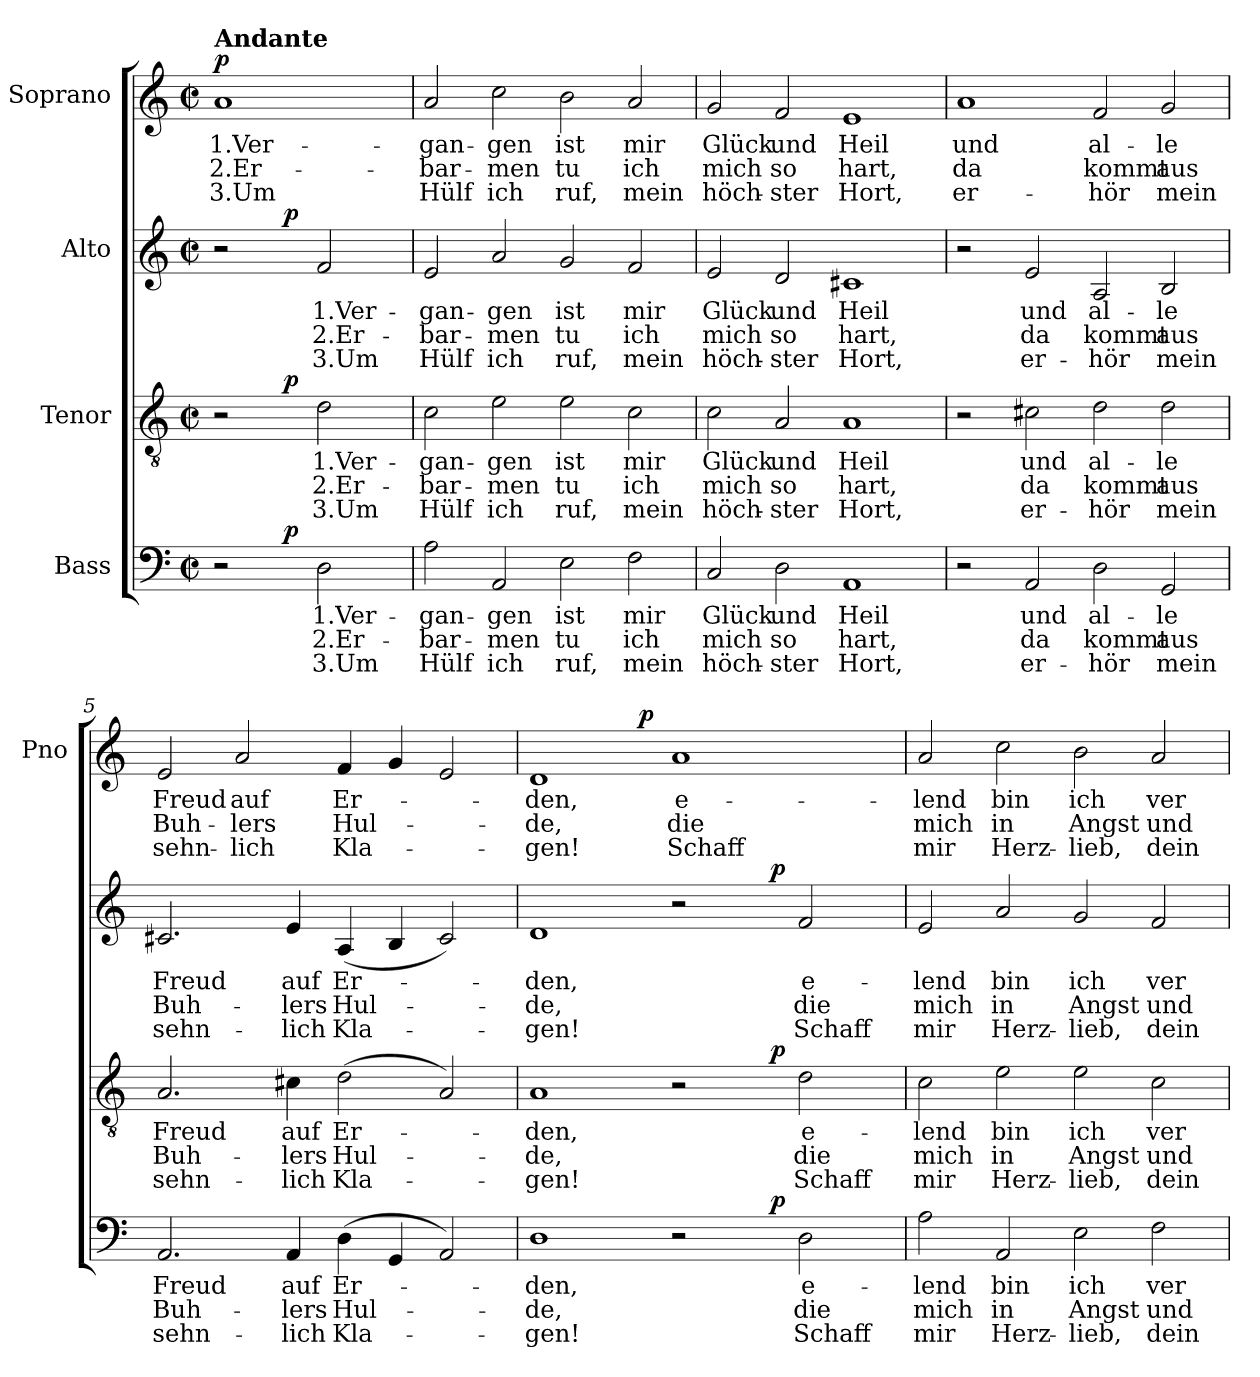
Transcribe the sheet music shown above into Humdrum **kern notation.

**kern	**text	**text	**text	**dynam	**kern	**text	**text	**text	**dynam	**kern	**text	**text	**text	**dynam	**kern	**text	**text	**text	**dynam
*part4	*part4	*part4	*part4	*part4	*part3	*part3	*part3	*part3	*part3	*part2	*part2	*part2	*part2	*part2	*part1	*part1	*part1	*part1	*part1
*staff4	*staff4	*staff4	*staff4	*staff4	*staff3	*staff3	*staff3	*staff3	*staff3	*staff2	*staff2	*staff2	*staff2	*staff2	*staff1	*staff1	*staff1	*staff1	*staff1
*I"Bass	*	*	*	*	*I"Tenor	*	*	*	*	*I"Alto	*	*	*	*	*I"Soprano	*	*	*	*
*	*	*	*	*	*	*	*	*	*	*	*	*	*	*	*I'Pno	*	*	*	*
*clefF4	*	*	*	*	*clefGv2	*	*	*	*	*clefG2	*	*	*	*	*clefG2	*	*	*	*
*k[]	*	*	*	*	*k[]	*	*	*	*	*k[]	*	*	*	*	*k[]	*	*	*	*
*C:	*	*	*	*	*C:	*	*	*	*	*C:	*	*	*	*	*C:	*	*	*	*
*M2/2	*	*	*	*	*M2/2	*	*	*	*	*M2/2	*	*	*	*	*M2/2	*	*	*	*
*met(c|)	*	*	*	*	*met(c|)	*	*	*	*	*met(c|)	*	*	*	*	*met(c|)	*	*	*	*
=1	=1	=1	=1	=1	=1	=1	=1	=1	=1	=1	=1	=1	=1	=1	=1	=1	=1	=1	=1
!	!	!	!	!	!	!	!	!	!	!	!	!	!	!	!LO:TX:a:B:t=Andante	!	!	!	!
!	!	!	!	!	!	!	!	!	!	!	!	!	!	!	!	!	!	!	!LO:DY:a
*^	*	*	*	*	*^	*	*	*	*	*^	*	*	*	*	*	*	*	*	*
2r	4ryy	.	.	.	.	2r	4ryy	.	.	.	.	2r	4ryy	.	.	.	.	1a	1.Ver-	2.Er-	3.Um	p
.	16.ryy	.	.	.	.	.	16.ryy	.	.	.	.	.	16.ryy	.	.	.	.	.	.	.	.	.
!	!	!	!	!	!LO:DY:a	!	!	!	!	!	!LO:DY:a	!	!	!	!	!	!LO:DY:a	!	!	!	!	!
.	2ryy	.	.	.	p	.	2ryy	.	.	.	p	.	2ryy	.	.	.	p	.	.	.	.	.
2D\	.	1.Ver-	2.Er-	3.Um	.	2d\	.	1.Ver-	2.Er-	3.Um	.	2f/	.	1.Ver-	2.Er-	3.Um	.	.	.	.	.	.
.	8ryy	.	.	.	.	.	8ryy	.	.	.	.	.	8ryy	.	.	.	.	.	.	.	.	.
.	32ryy	.	.	.	.	.	32ryy	.	.	.	.	.	32ryy	.	.	.	.	.	.	.	.	.
*v	*v	*	*	*	*	*	*	*	*	*	*	*v	*v	*	*	*	*	*	*	*	*	*
*	*	*	*	*	*v	*v	*	*	*	*	*	*	*	*	*	*	*	*	*	*
=2	=2	=2	=2	=2	=2	=2	=2	=2	=2	=2	=2	=2	=2	=2	=2	=2	=2	=2	=2
2A\	-gan-	-bar-	Hülf	.	2c\	-gan-	-bar-	Hülf	.	2e/	-gan-	-bar-	Hülf	.	2a/	-gan-	-bar-	Hülf	.
2AA/	-gen	-men	ich	.	2e\	-gen	-men	ich	.	2a/	-gen	-men	ich	.	2cc\	-gen	-men	ich	.
2E\	ist	tu	ruf,	.	2e\	ist	tu	ruf,	.	2g/	ist	tu	ruf,	.	2b\	ist	tu	ruf,	.
2F\	mir	ich	mein	.	2c\	mir	ich	mein	.	2f/	mir	ich	mein	.	2a/	mir	ich	mein	.
=3	=3	=3	=3	=3	=3	=3	=3	=3	=3	=3	=3	=3	=3	=3	=3	=3	=3	=3	=3
2C/	Glück	mich	höch-	.	2c\	Glück	mich	höch-	.	2e/	Glück	mich	höch-	.	2g/	Glück	mich	höch-	.
2D\	und	so	-ster	.	2A/	und	so	-ster	.	2d/	und	so	-ster	.	2f/	und	so	-ster	.
1AA	Heil	hart,	Hort,	.	1A	Heil	hart,	Hort,	.	1c#X	Heil	hart,	Hort,	.	1e	Heil	hart,	Hort,	.
=4	=4	=4	=4	=4	=4	=4	=4	=4	=4	=4	=4	=4	=4	=4	=4	=4	=4	=4	=4
2r	.	.	.	.	2r	.	.	.	.	2r	.	.	.	.	1a	und	da	er-	.
2AA/	und	da	er-	.	2c#X\	und	da	er-	.	2e/	und	da	er-	.	.	.	.	.	.
2D\	al-	kommt	-hör	.	2d\	al-	kommt	-hör	.	2A/	al-	kommt	-hör	.	2f/	al-	kommt	-hör	.
2GG/	-le	aus	mein	.	2d\	-le	aus	mein	.	2B/	-le	aus	mein	.	2g/	-le	aus	mein	.
=5	=5	=5	=5	=5	=5	=5	=5	=5	=5	=5	=5	=5	=5	=5	=5	=5	=5	=5	=5
2.AA/	Freud	Buh-	sehn-	.	2.A/	Freud	Buh-	sehn-	.	2.c#X/	Freud	Buh-	sehn-	.	2e/	Freud	Buh-	sehn-	.
.	.	.	.	.	.	.	.	.	.	.	.	.	.	.	2a/	auf	-lers	-lich	.
4AA/	auf	-lers	-lich	.	4c#X\	auf	-lers	-lich	.	4e/	auf	-lers	-lich	.	.	.	.	.	.
(4D\	Er-	Hul-	Kla-	.	(2d\	Er-	Hul-	Kla-	.	(4A/	Er-	Hul-	Kla-	.	4f/	Er-	Hul-	Kla-	.
4GG/	.	.	.	.	.	.	.	.	.	4B/	.	.	.	.	4g/	.	.	.	.
2AA/)	.	.	.	.	2A/)	.	.	.	.	2c#/)	.	.	.	.	2e/	.	.	.	.
!!LO:LB:g=z
=6	=6	=6	=6	=6	=6	=6	=6	=6	=6	=6	=6	=6	=6	=6	=6	=6	=6	=6	=6
*^	*	*	*	*	*^	*	*	*	*	*^	*	*	*	*	*^	*	*	*	*
1D	1ryy	-den,	-de,	-gen!	.	1A	1ryy	-den,	-de,	-gen!	.	1d	1ryy	-den,	-de,	-gen!	.	1d	2..ryy	-den,	-de,	-gen!	.
!	!	!	!	!	!	!	!	!	!	!	!	!	!	!	!	!	!	!	!	!	!	!	!LO:DY:a
.	.	.	.	.	.	.	.	.	.	.	.	.	.	.	.	.	.	.	1ryy	.	.	.	p
2r	4ryy	.	.	.	.	2r	4ryy	.	.	.	.	2r	4ryy	.	.	.	.	1a	.	e-	die	Schaff	.
.	8ryy	.	.	.	.	.	8ryy	.	.	.	.	.	8ryy	.	.	.	.	.	.	.	.	.	.
.	32ryy	.	.	.	.	.	32ryy	.	.	.	.	.	32ryy	.	.	.	.	.	.	.	.	.	.
!	!	!	!	!	!LO:DY:a	!	!	!	!	!	!LO:DY:a	!	!	!	!	!	!LO:DY:a	!	!	!	!	!	!
.	2ryy	.	.	.	p	.	2ryy	.	.	.	p	.	2ryy	.	.	.	p	.	.	.	.	.	.
2D\	.	e-	die	Schaff	.	2d\	.	e-	die	Schaff	.	2f/	.	e-	die	Schaff	.	.	.	.	.	.	.
.	.	.	.	.	.	.	.	.	.	.	.	.	.	.	.	.	.	.	8ryy	.	.	.	.
.	16.ryy	.	.	.	.	.	16.ryy	.	.	.	.	.	16.ryy	.	.	.	.	.	.	.	.	.	.
*v	*v	*	*	*	*	*	*	*	*	*	*	*v	*v	*	*	*	*	*v	*v	*	*	*	*
*	*	*	*	*	*v	*v	*	*	*	*	*	*	*	*	*	*	*	*	*	*
=7	=7	=7	=7	=7	=7	=7	=7	=7	=7	=7	=7	=7	=7	=7	=7	=7	=7	=7	=7
2A\	-lend	mich	mir	.	2c\	-lend	mich	mir	.	2e/	-lend	mich	mir	.	2a/	-lend	mich	mir	.
2AA/	bin	in	Herz-	.	2e\	bin	in	Herz-	.	2a/	bin	in	Herz-	.	2cc\	bin	in	Herz-	.
2E\	ich	Angst	-lieb,	.	2e\	ich	Angst	-lieb,	.	2g/	ich	Angst	-lieb,	.	2b\	ich	Angst	-lieb,	.
2F\	ver-	und	dein	.	2c\	ver-	und	dein	.	2f/	ver-	und	dein	.	2a/	ver-	und	dein	.
=	=	=	=	=	=	=	=	=	=	=	=	=	=	=	=	=	=	=	=
*-	*-	*-	*-	*-	*-	*-	*-	*-	*-	*-	*-	*-	*-	*-	*-	*-	*-	*-	*-
